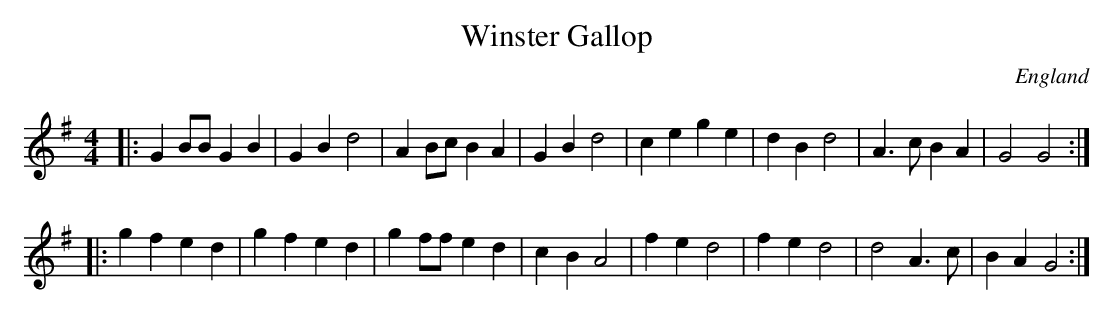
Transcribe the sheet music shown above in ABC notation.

X:1
T:Winster Gallop
O:England
M:4/4
K:G
|:G2BB G2B2 | G2B2 d4 | A2Bc B2A2 | G2B2 d4 |\
c2 e2 g2 e2 | d2 B2 d4 | A3c B2A2 | G4 G4:|*
|:g2f2 e2d2 | g2f2 e2d2 | g2ff e2d2 | c2B2 A4 |\
f2e2 d4 | f2e2 d4 | d4 A3c | B2A2 G4:|**
